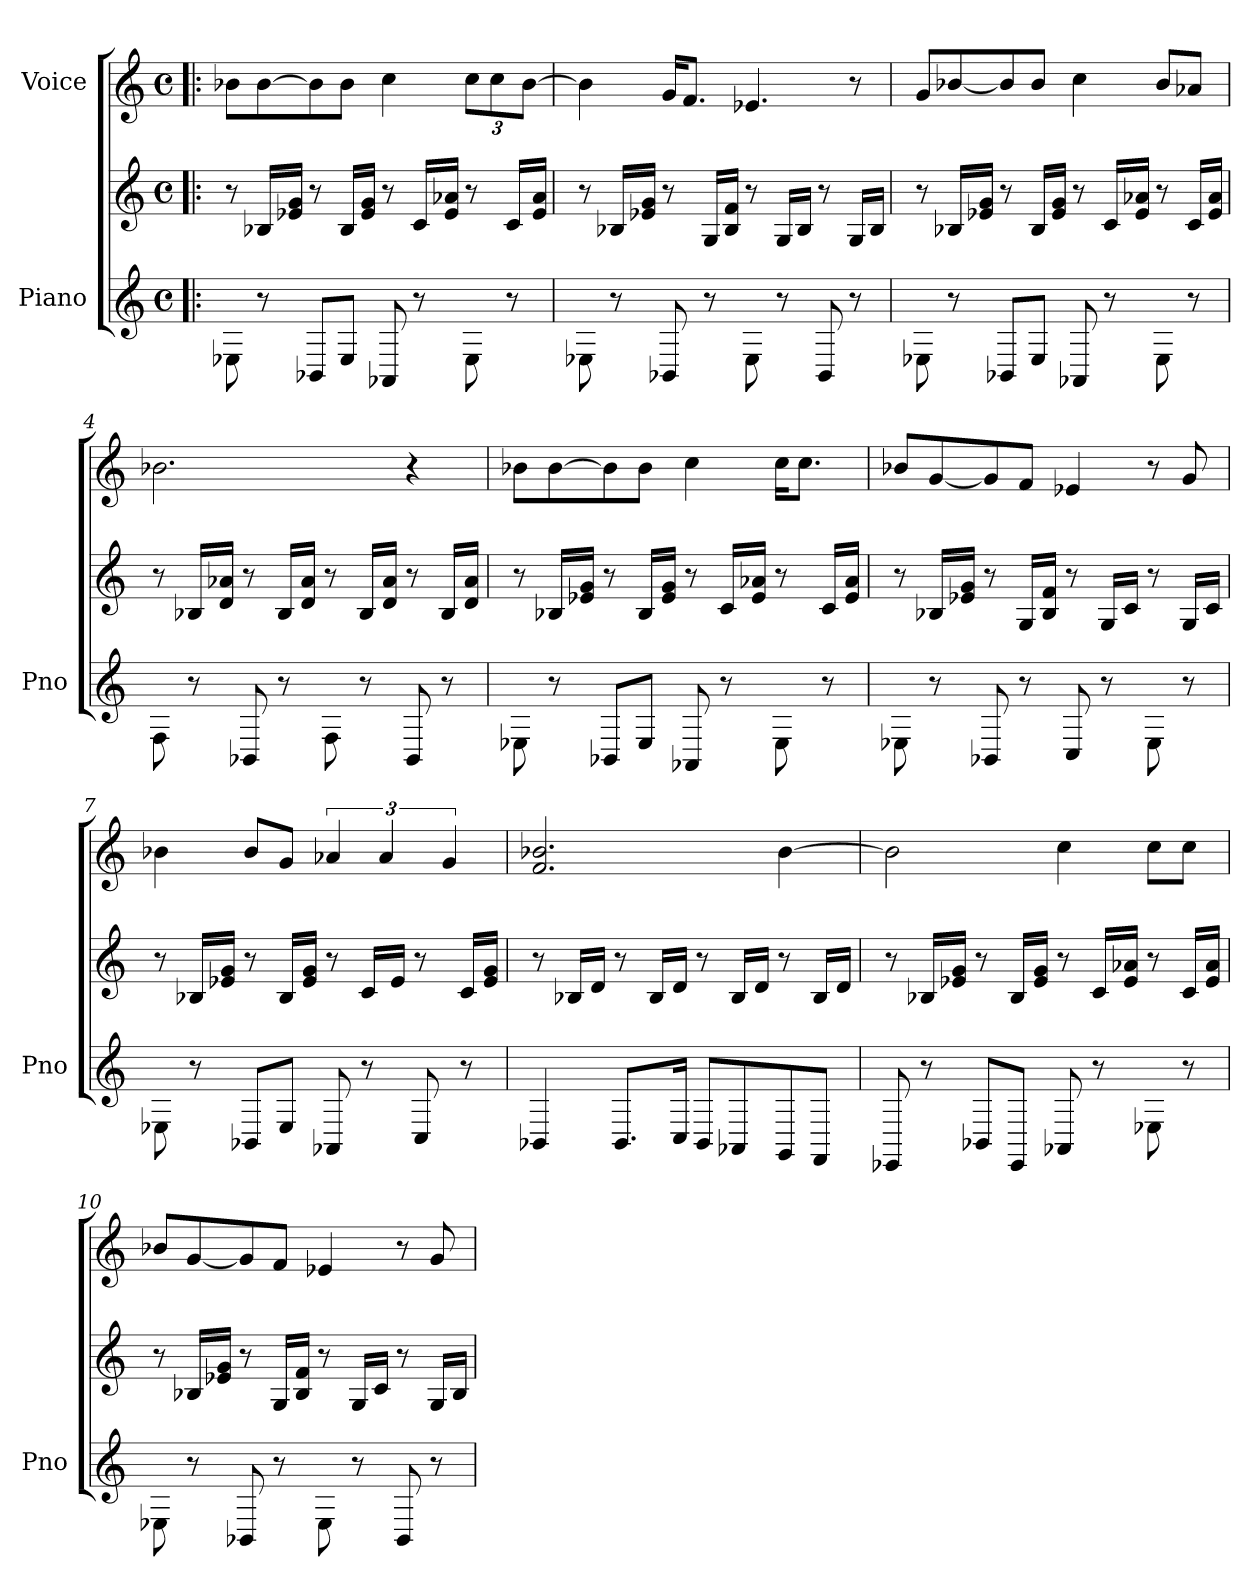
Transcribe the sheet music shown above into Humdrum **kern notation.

**kern	**kern	**kern
*part2	*part2	*part1
*staff3	*staff2	*staff1
*I"Piano	*	*I"Voice
*I'Pno	*	*
*clefG2	*clefG2	*clefG2
*k[]	*k[]	*k[]
*M4/4	*M4/4	*M4/4
*met(c)	*met(c)	*met(c)
=1!|:	=1!|:	=1!|:
8E-X\	8r	8b-X\L
8r	16B-X/LL	[8b-\
.	16e-X/ 16g/JJ	.
8BB-X/L	8r	8b-\]
8E-/J	16B-/LL	8b-\J
.	16e-/ 16g/JJ	.
8AA-X/	8r	4cc\
8r	16c/LL	.
.	16e-/ 16a-X/JJ	.
*	*	*Xbrackettup
8E-\	8r	12cc\L
.	.	12cc\
8r	16c/LL	.
.	.	[12b-\J
.	16e-/ 16a-/JJ	.
=2	=2	=2
8E-X\	8r	4b-\]
8r	16B-X/LL	.
.	16e-X/ 16g/JJ	.
8BB-X/	8r	16g/KL
.	.	8.f/J
8r	16G/LL	.
.	16B-/ 16f/JJ	.
8E-\	8r	4.e-X/
8r	16G/LL	.
.	16B-/JJ	.
8BB-/	8r	.
8r	16G/LL	8r
.	16B-/JJ	.
!!LO:LB:g=z
=3	=3	=3
8E-X\	8r	8g/L
8r	16B-X/LL	[8b-X/
.	16e-X/ 16g/JJ	.
8BB-X/L	8r	8b-/]
8E-/J	16B-/LL	8b-/J
.	16e-/ 16g/JJ	.
8AA-X/	8r	4cc\
8r	16c/LL	.
.	16e-/ 16a-X/JJ	.
8E-\	8r	8b-/L
8r	16c/LL	8a-X/J
.	16e-/ 16a-/JJ	.
=4	=4	=4
8F\	8r	2.b-X\
8r	16B-X/LL	.
.	16d/ 16a-X/JJ	.
8BB-X/	8r	.
8r	16B-/LL	.
.	16d/ 16a-/JJ	.
8F\	8r	.
8r	16B-/LL	.
.	16d/ 16a-/JJ	.
8BB-/	8r	4r
8r	16B-/LL	.
.	16d/ 16a-/JJ	.
!!LO:LB:g=z
=5	=5	=5
8E-X\	8r	8b-X\L
8r	16B-X/LL	[8b-\
.	16e-X/ 16g/JJ	.
8BB-X/L	8r	8b-\]
8E-/J	16B-/LL	8b-\J
.	16e-/ 16g/JJ	.
8AA-X/	8r	4cc\
8r	16c/LL	.
.	16e-/ 16a-X/JJ	.
8E-\	8r	16cc\KL
.	.	8.cc\J
8r	16c/LL	.
.	16e-/ 16a-/JJ	.
=6	=6	=6
8E-X\	8r	8b-X/L
8r	16B-X/LL	[8g/
.	16e-X/ 16g/JJ	.
8BB-X/	8r	8g/]
8r	16G/LL	8f/J
.	16B-/ 16f/JJ	.
8C/	8r	4e-X/
8r	16G/LL	.
.	16c/JJ	.
8E-\	8r	8r
8r	16G/LL	8g/
.	16c/JJ	.
!!LO:LB:g=z
=7	=7	=7
8E-X\	8r	4b-X\
8r	16B-X/LL	.
.	16e-X/ 16g/JJ	.
8BB-X/L	8r	8b-/L
8E-/J	16B-/LL	8g/J
.	16e-/ 16g/JJ	.
*	*	*brackettup
8AA-X/	8r	6a-X/
8r	16c/LL	.
.	.	6a-/
.	16e-/JJ	.
8C/	8r	.
.	.	6g/
8r	16c/LL	.
.	16e-/ 16g/JJ	.
=8	=8	=8
4BB-X/	8r	2.f/ 2.b-X/
.	16B-X/LL	.
.	16d/JJ	.
8.BB-/L	8r	.
.	16B-/LL	.
16C/Jk	16d/JJ	.
8BB-/L	8r	.
8AA-X/	16B-/LL	.
.	16d/JJ	.
8GG/	8r	[4b-\
8FF/J	16B-/LL	.
.	16d/JJ	.
=9	=9	=9
8EE-X/	8r	2b-\]
8r	16B-X/LL	.
.	16e-X/ 16g/JJ	.
8BB-X/L	8r	.
8EE-/J	16B-/LL	.
.	16e-/ 16g/JJ	.
8AA-X/	8r	4cc\
8r	16c/LL	.
.	16e-/ 16a-X/JJ	.
8E-X\	8r	8cc\L
8r	16c/LL	8cc\J
.	16e-/ 16a-/JJ	.
=10	=10	=10
8E-X\	8r	8b-X/L
8r	16B-X/LL	[8g/
.	16e-X/ 16g/JJ	.
8BB-X/	8r	8g/]
8r	16G/LL	8f/J
.	16B-/ 16f/JJ	.
8E-\	8r	4e-X/
8r	16G/LL	.
.	16c/JJ	.
8BB-/	8r	8r
8r	16G/LL	8g/
.	16B-/JJ	.
=	=	=
*-	*-	*-
